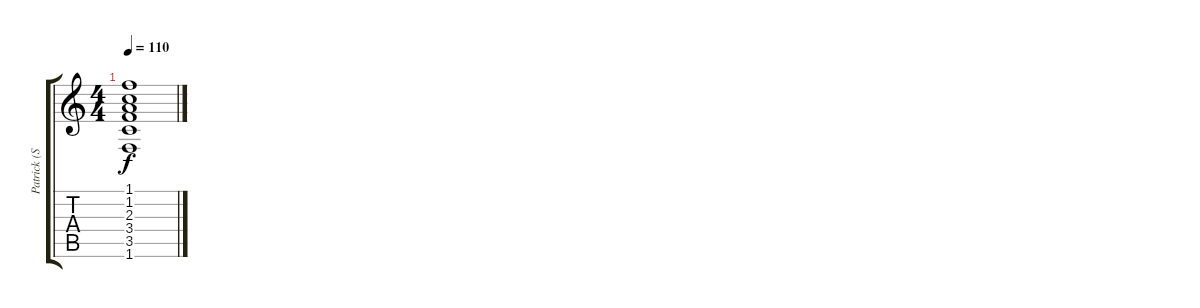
\track ("Patrick (Saturé)" "Patrick (S") {instrument acousticguitarnylon}
\staff {score tabs}
\tuning (E4 B3 G3 D3 A2 E2) {hide}
\ts (4 4)
\tempo 110
\clef g2
\ks c
(1.1 1.2 2.3 3.4 3.5 1.6).1{dy f}
